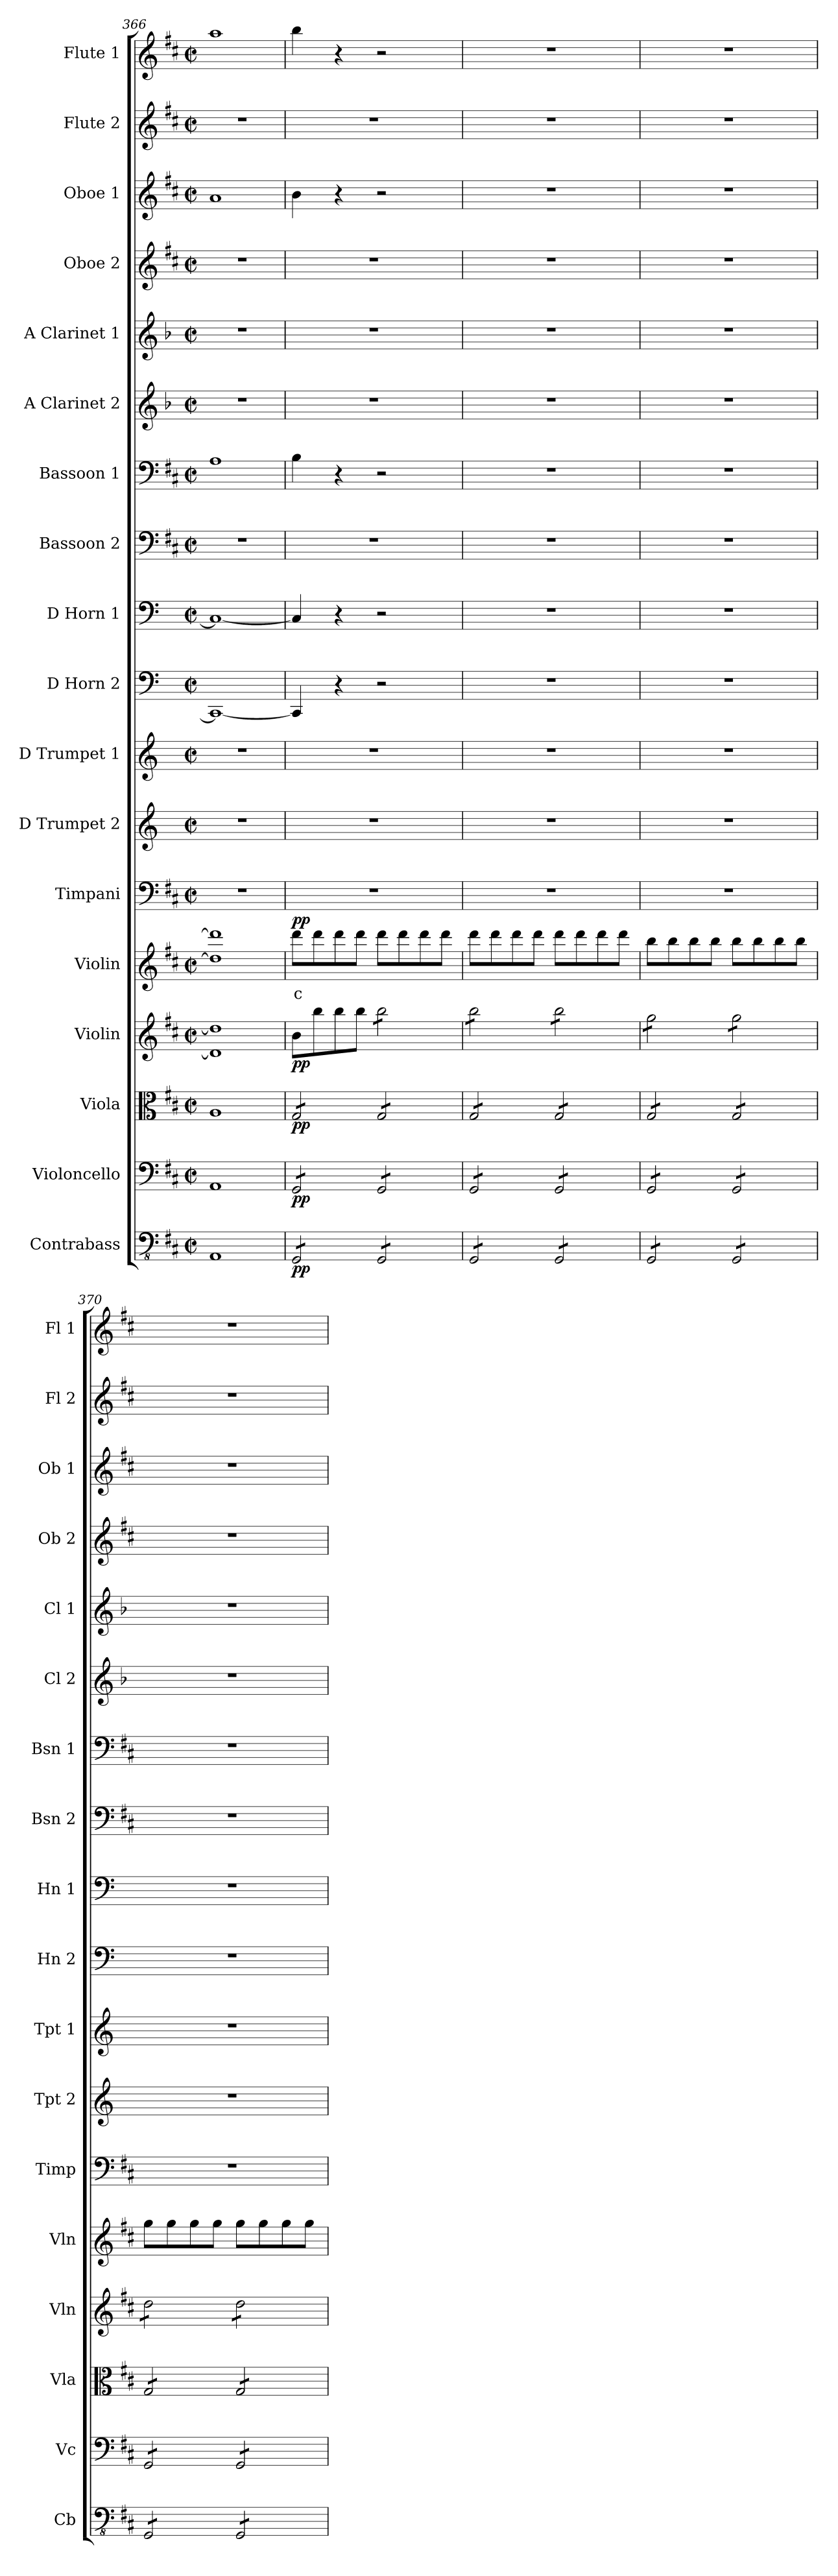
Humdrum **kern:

**kern	**dynam	**kern	**dynam	**kern	**dynam	**kern	**dynam	**kern	**text	**dynam	**kern	**kern	**kern	**kern	**kern	**kern	**kern	**kern	**kern	**kern	**kern	**kern	**kern
*part18	*part18	*part17	*part17	*part16	*part16	*part15	*part15	*part14	*part14	*part14	*part13	*part12	*part11	*part10	*part9	*part8	*part7	*part6	*part5	*part4	*part3	*part2	*part1
*staff18	*staff18	*staff17	*staff17	*staff16	*staff16	*staff15	*staff15	*staff14	*staff14	*staff14	*staff13	*staff12	*staff11	*staff10	*staff9	*staff8	*staff7	*staff6	*staff5	*staff4	*staff3	*staff2	*staff1
*I"Contrabass	*	*I"Violoncello	*	*I"Viola	*	*I"Violin	*	*I"Violin	*	*	*I"Timpani	*I"D Trumpet 2	*I"D Trumpet 1	*I"D Horn 2	*I"D Horn 1	*I"Bassoon 2	*I"Bassoon 1	*I"A Clarinet 2	*I"A Clarinet 1	*I"Oboe 2	*I"Oboe 1	*I"Flute 2	*I"Flute 1
*I'Cb	*	*I'Vc	*	*I'Vla	*	*I'Vln	*	*I'Vln	*	*	*I'Timp	*I'Tpt 2	*I'Tpt 1	*I'Hn 2	*I'Hn 1	*I'Bsn 2	*I'Bsn 1	*I'Cl 2	*I'Cl 1	*I'Ob 2	*I'Ob 1	*I'Fl 2	*I'Fl 1
*clefFv4	*	*clefF4	*	*clefC3	*	*clefG2	*	*clefG2	*	*	*clefF4	*clefG2	*clefG2	*clefF4	*clefF4	*clefF4	*clefF4	*clefG2	*clefG2	*clefG2	*clefG2	*clefG2	*clefG2
*	*	*	*	*	*	*	*	*	*	*	*	*ITrd-1c-2	*ITrd-1c-2	*ITrd6c10	*ITrd6c10	*	*	*ITrd2c3	*ITrd2c3	*	*	*	*
*k[f#c#]	*	*k[f#c#]	*	*k[f#c#]	*	*k[f#c#]	*	*k[f#c#]	*	*	*k[f#c#]	*k[f#c#]	*k[f#c#]	*k[f#c#]	*k[f#c#]	*k[f#c#]	*k[f#c#]	*k[f#c#]	*k[f#c#]	*k[f#c#]	*k[f#c#]	*k[f#c#]	*k[f#c#]
*M2/2	*	*M2/2	*	*M2/2	*	*M2/2	*	*M2/2	*	*	*M2/2	*M2/2	*M2/2	*M2/2	*M2/2	*M2/2	*M2/2	*M2/2	*M2/2	*M2/2	*M2/2	*M2/2	*M2/2
*met(c|)	*	*met(c|)	*	*met(c|)	*	*met(c|)	*	*met(c|)	*	*	*met(c|)	*met(c|)	*met(c|)	*met(c|)	*met(c|)	*met(c|)	*met(c|)	*met(c|)	*met(c|)	*met(c|)	*met(c|)	*met(c|)	*met(c|)
=366	=366	=366	=366	=366	=366	=366	=366	=366	=366	=366	=366	=366	=366	=366	=366	=366	=366	=366	=366	=366	=366	=366	=366
1AAA	.	1AA	.	1A	.	1d] 1dd]	.	1dd] 1ddd]	.	.	1r	1r	1r	1DDD_	1DD_	1r	1A	1r	1r	1r	1a	1r	1aa
=367	=367	=367	=367	=367	=367	=367	=367	=367	=367	=367	=367	=367	=367	=367	=367	=367	=367	=367	=367	=367	=367	=367	=367
!	!LO:DY:b	!	!LO:DY:b	!	!LO:DY:b	!	!LO:DY:b	!	!LO:LY:b:color=#FF0000	!LO:DY:b	!	!	!	!	!	!	!	!	!	!	!	!	!
*tremolo	*	*	*	*	*	*	*	*	*	*	*	*	*	*	*	*	*	*	*	*	*	*	*
*	*	*tremolo	*	*	*	*	*	*	*	*	*	*	*	*	*	*	*	*	*	*	*	*	*
*	*	*	*	*tremolo	*	*	*	*	*	*	*	*	*	*	*	*	*	*	*	*	*	*	*
8GGG/L	pp	8GG/L	pp	8G/L	pp	8b\L	pp	8ddd\L	c	pp	1r	1r	1r	4DDD/]	4DD/]	1r	4B\	1r	1r	1r	4b\	1r	4bb\
8GGG/	.	8GG/	.	8G/	.	8bb\	.	8ddd\	.	.	.	.	.	.	.	.	.	.	.	.	.	.	.
8GGG/	.	8GG/	.	8G/	.	8bb\	.	8ddd\	.	.	.	.	.	4r	4r	.	4r	.	.	.	4r	.	4r
8GGG/J	.	8GG/J	.	8G/J	.	8bb\J	.	8ddd\J	.	.	.	.	.	.	.	.	.	.	.	.	.	.	.
*	*	*	*	*	*	*tremolo	*	*	*	*	*	*	*	*	*	*	*	*	*	*	*	*	*
8GGG/L	.	8GG/L	.	8G/L	.	8bb\L	.	8ddd\L	.	.	.	.	.	2r	2r	.	2r	.	.	.	2r	.	2r
8GGG/	.	8GG/	.	8G/	.	8bb\	.	8ddd\	.	.	.	.	.	.	.	.	.	.	.	.	.	.	.
8GGG/	.	8GG/	.	8G/	.	8bb\	.	8ddd\	.	.	.	.	.	.	.	.	.	.	.	.	.	.	.
8GGG/J	.	8GG/J	.	8G/J	.	8bb\J	.	8ddd\J	.	.	.	.	.	.	.	.	.	.	.	.	.	.	.
=368	=368	=368	=368	=368	=368	=368	=368	=368	=368	=368	=368	=368	=368	=368	=368	=368	=368	=368	=368	=368	=368	=368	=368
8GGG/L	.	8GG/L	.	8G/L	.	8bb\L	.	8ddd\L	.	.	1r	1r	1r	1r	1r	1r	1r	1r	1r	1r	1r	1r	1r
8GGG/	.	8GG/	.	8G/	.	8bb\	.	8ddd\	.	.	.	.	.	.	.	.	.	.	.	.	.	.	.
8GGG/	.	8GG/	.	8G/	.	8bb\	.	8ddd\	.	.	.	.	.	.	.	.	.	.	.	.	.	.	.
8GGG/J	.	8GG/J	.	8G/J	.	8bb\J	.	8ddd\J	.	.	.	.	.	.	.	.	.	.	.	.	.	.	.
8GGG/L	.	8GG/L	.	8G/L	.	8bb\L	.	8ddd\L	.	.	.	.	.	.	.	.	.	.	.	.	.	.	.
8GGG/	.	8GG/	.	8G/	.	8bb\	.	8ddd\	.	.	.	.	.	.	.	.	.	.	.	.	.	.	.
8GGG/	.	8GG/	.	8G/	.	8bb\	.	8ddd\	.	.	.	.	.	.	.	.	.	.	.	.	.	.	.
8GGG/J	.	8GG/J	.	8G/J	.	8bb\J	.	8ddd\J	.	.	.	.	.	.	.	.	.	.	.	.	.	.	.
=369	=369	=369	=369	=369	=369	=369	=369	=369	=369	=369	=369	=369	=369	=369	=369	=369	=369	=369	=369	=369	=369	=369	=369
8GGG/L	.	8GG/L	.	8G/L	.	8gg\L	.	8bb\L	.	.	1r	1r	1r	1r	1r	1r	1r	1r	1r	1r	1r	1r	1r
8GGG/	.	8GG/	.	8G/	.	8gg\	.	8bb\	.	.	.	.	.	.	.	.	.	.	.	.	.	.	.
8GGG/	.	8GG/	.	8G/	.	8gg\	.	8bb\	.	.	.	.	.	.	.	.	.	.	.	.	.	.	.
8GGG/J	.	8GG/J	.	8G/J	.	8gg\J	.	8bb\J	.	.	.	.	.	.	.	.	.	.	.	.	.	.	.
8GGG/L	.	8GG/L	.	8G/L	.	8gg\L	.	8bb\L	.	.	.	.	.	.	.	.	.	.	.	.	.	.	.
8GGG/	.	8GG/	.	8G/	.	8gg\	.	8bb\	.	.	.	.	.	.	.	.	.	.	.	.	.	.	.
8GGG/	.	8GG/	.	8G/	.	8gg\	.	8bb\	.	.	.	.	.	.	.	.	.	.	.	.	.	.	.
8GGG/J	.	8GG/J	.	8G/J	.	8gg\J	.	8bb\J	.	.	.	.	.	.	.	.	.	.	.	.	.	.	.
=370	=370	=370	=370	=370	=370	=370	=370	=370	=370	=370	=370	=370	=370	=370	=370	=370	=370	=370	=370	=370	=370	=370	=370
8GGG/L	.	8GG/L	.	8G/L	.	8dd\L	.	8gg\L	.	.	1r	1r	1r	1r	1r	1r	1r	1r	1r	1r	1r	1r	1r
8GGG/	.	8GG/	.	8G/	.	8dd\	.	8gg\	.	.	.	.	.	.	.	.	.	.	.	.	.	.	.
8GGG/	.	8GG/	.	8G/	.	8dd\	.	8gg\	.	.	.	.	.	.	.	.	.	.	.	.	.	.	.
8GGG/J	.	8GG/J	.	8G/J	.	8dd\J	.	8gg\J	.	.	.	.	.	.	.	.	.	.	.	.	.	.	.
8GGG/L	.	8GG/L	.	8G/L	.	8dd\L	.	8gg\L	.	.	.	.	.	.	.	.	.	.	.	.	.	.	.
8GGG/	.	8GG/	.	8G/	.	8dd\	.	8gg\	.	.	.	.	.	.	.	.	.	.	.	.	.	.	.
8GGG/	.	8GG/	.	8G/	.	8dd\	.	8gg\	.	.	.	.	.	.	.	.	.	.	.	.	.	.	.
8GGG/J	.	8GG/J	.	8G/J	.	8dd\J	.	8gg\J	.	.	.	.	.	.	.	.	.	.	.	.	.	.	.
*	*	*	*	*	*	*Xtremolo	*	*	*	*	*	*	*	*	*	*	*	*	*	*	*	*	*
*	*	*	*	*Xtremolo	*	*	*	*	*	*	*	*	*	*	*	*	*	*	*	*	*	*	*
*	*	*Xtremolo	*	*	*	*	*	*	*	*	*	*	*	*	*	*	*	*	*	*	*	*	*
*Xtremolo	*	*	*	*	*	*	*	*	*	*	*	*	*	*	*	*	*	*	*	*	*	*	*
=	=	=	=	=	=	=	=	=	=	=	=	=	=	=	=	=	=	=	=	=	=	=	=
*-	*-	*-	*-	*-	*-	*-	*-	*-	*-	*-	*-	*-	*-	*-	*-	*-	*-	*-	*-	*-	*-	*-	*-
